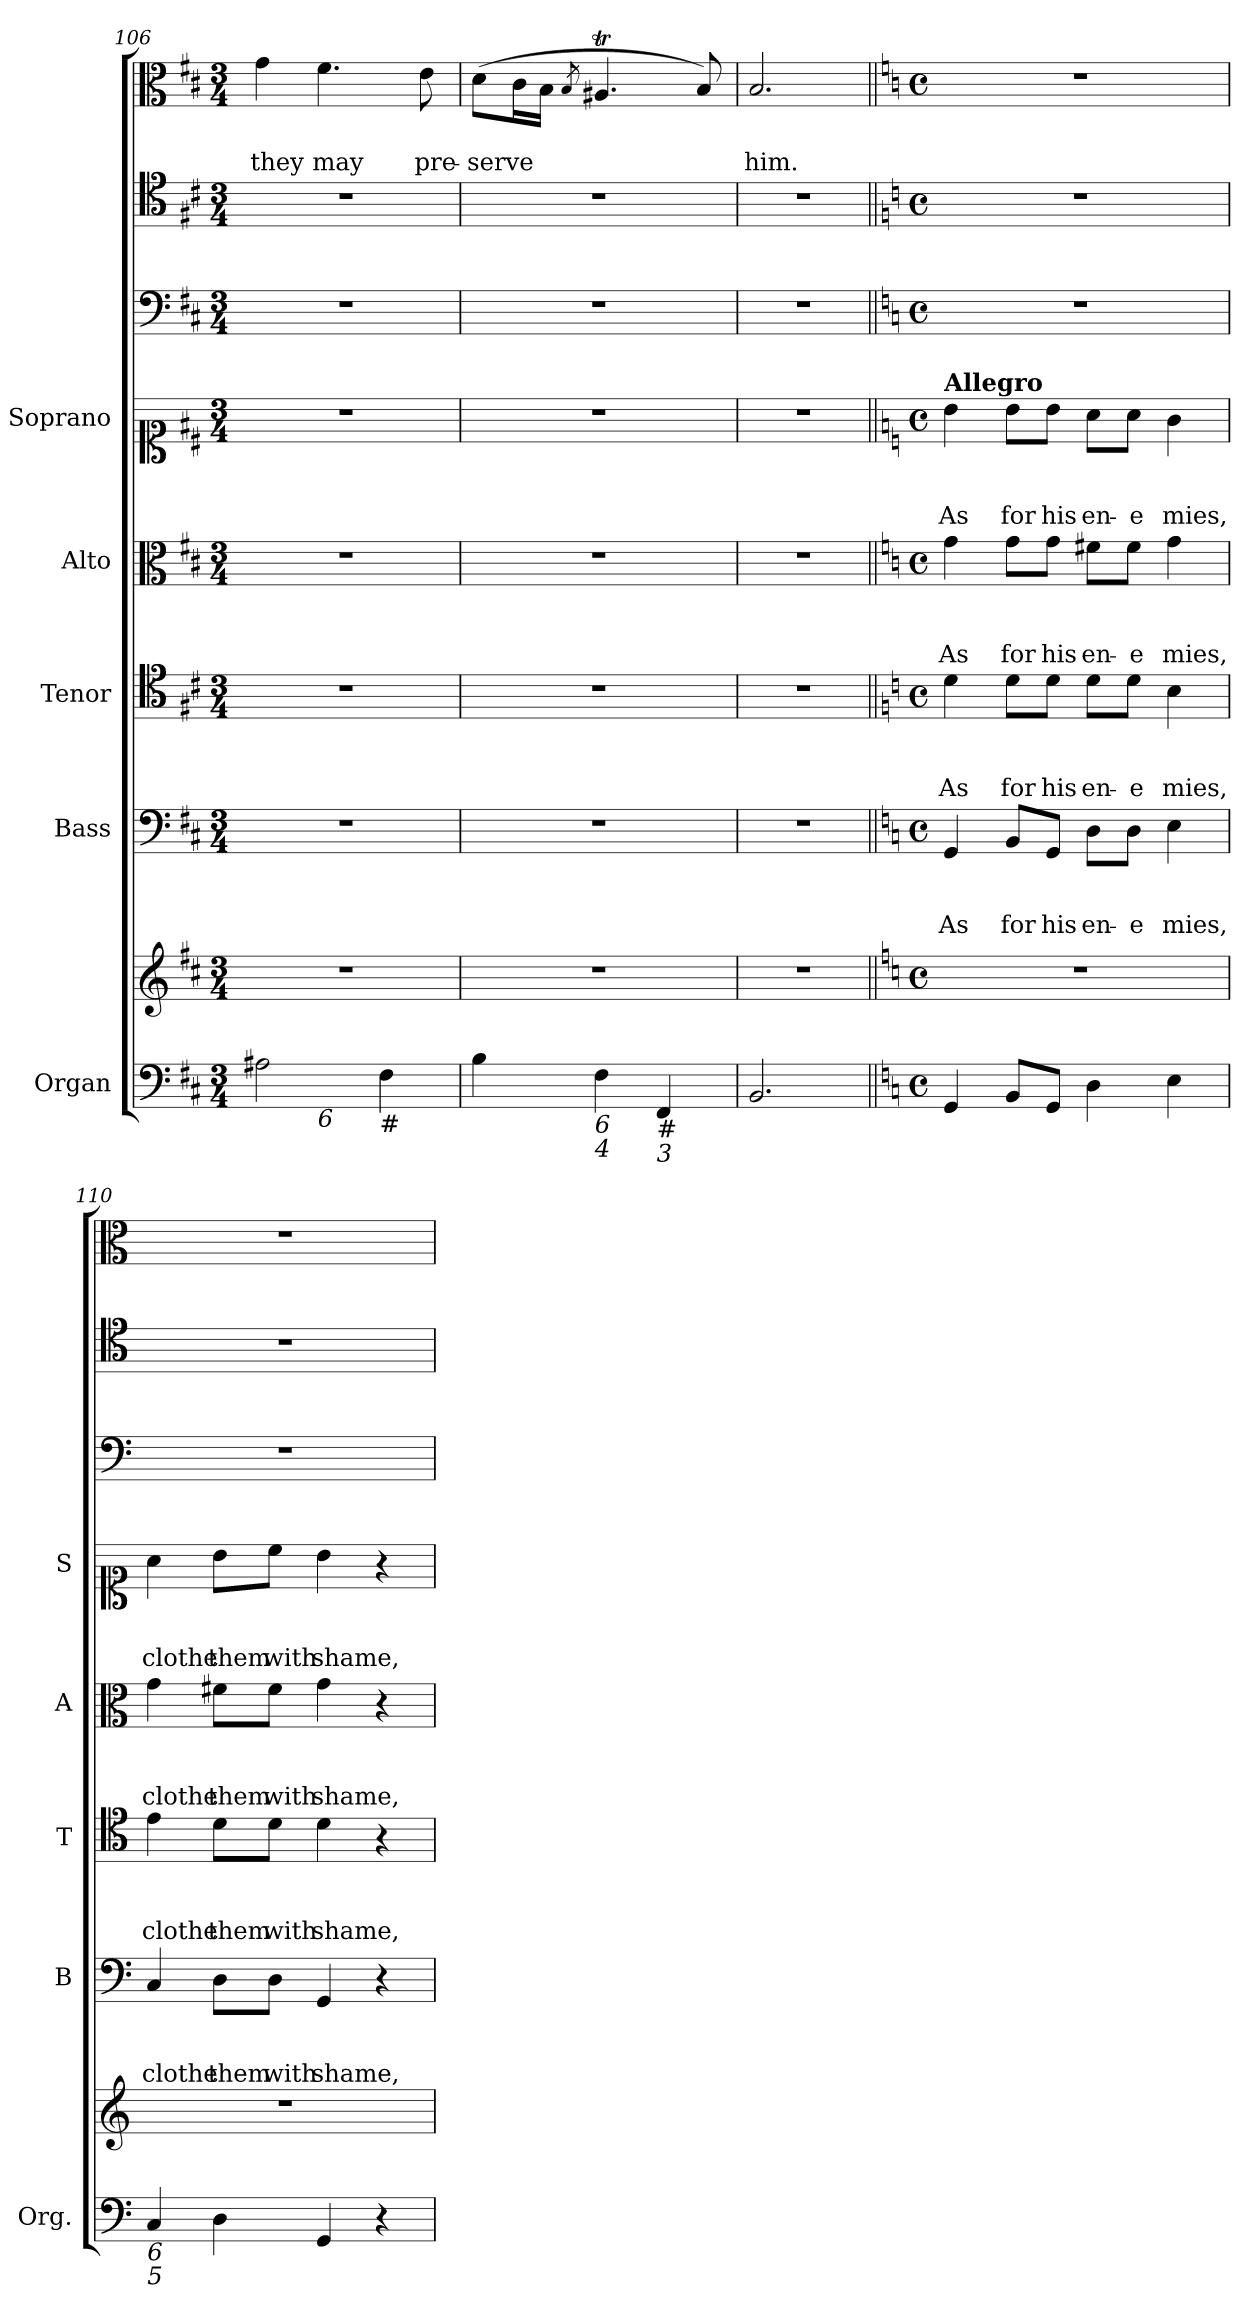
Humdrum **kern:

**kern	**kern	**kern	**text	**text	**text	**kern	**text	**text	**text	**kern	**text	**text	**text	**kern	**text	**text	**text	**kern	**kern	**kern	**text	**text
*part8	*part8	*part7	*part7	*part7	*part7	*part6	*part6	*part6	*part6	*part5	*part5	*part5	*part5	*part4	*part4	*part4	*part4	*part3	*part2	*part1	*part1	*part1
*staff9	*staff8	*staff7	*staff7	*staff7	*staff7	*staff6	*staff6	*staff6	*staff6	*staff5	*staff5	*staff5	*staff5	*staff4	*staff4	*staff4	*staff4	*staff3	*staff2	*staff1	*staff1	*staff1
*I"Organ	*	*I"Bass	*	*	*	*I"Tenor	*	*	*	*I"Alto	*	*	*	*I"Soprano	*	*	*	*	*	*	*	*
*I'Org.	*	*I'B	*	*	*	*I'T	*	*	*	*I'A	*	*	*	*I'S	*	*	*	*	*	*	*	*
*clefF4	*clefG2	*clefF4	*	*	*	*clefC4	*	*	*	*clefC3	*	*	*	*clefC1	*	*	*	*clefF4	*clefC4	*clefC3	*	*
*k[f#c#]	*k[f#c#]	*k[f#c#]	*	*	*	*k[f#c#]	*	*	*	*k[f#c#]	*	*	*	*k[f#c#]	*	*	*	*k[f#c#]	*k[f#c#]	*k[f#c#]	*	*
*D:	*D:	*D:	*	*	*	*D:	*	*	*	*D:	*	*	*	*D:	*	*	*	*D:	*D:	*D:	*	*
*M3/4	*M3/4	*M3/4	*	*	*	*M3/4	*	*	*	*M3/4	*	*	*	*M3/4	*	*	*	*M3/4	*M3/4	*M3/4	*	*
=106	=106	=106	=106	=106	=106	=106	=106	=106	=106	=106	=106	=106	=106	=106	=106	=106	=106	=106	=106	=106	=106	=106
!LO:TX:b:i:t=7	!	!	!	!	!	!	!	!	!	!	!	!	!	!	!	!	!	!	!	!	!	!
!	!	!	!	!	!	!	!	!	!	!	!	!	!	!	!	!	!	!	!	!	!	!LO:LY:b
*^	*	*	*	*	*	*	*	*	*	*	*	*	*	*	*	*	*	*	*	*	*	*
2A#X\	4ryy	2.r	2.r	.	.	.	2.r	.	.	.	2.r	.	.	.	2.r	.	.	.	2.r	2.r	4g\	.	they
!	!LO:TX:b:i:t=6	!	!	!	!	!	!	!	!	!	!	!	!	!	!	!	!	!	!	!	!	!	!
!	!	!	!	!	!	!	!	!	!	!	!	!	!	!	!	!	!	!	!	!	!	!	!LO:LY:b
.	2ryy	.	.	.	.	.	.	.	.	.	.	.	.	.	.	.	.	.	.	.	4.f#\	.	may
!LO:TX:b:t=#	!	!	!	!	!	!	!	!	!	!	!	!	!	!	!	!	!	!	!	!	!	!	!
4F#\	.	.	.	.	.	.	.	.	.	.	.	.	.	.	.	.	.	.	.	.	.	.	.
!	!	!	!	!	!	!	!	!	!	!	!	!	!	!	!	!	!	!	!	!	!	!	!LO:LY:b
.	.	.	.	.	.	.	.	.	.	.	.	.	.	.	.	.	.	.	.	.	8e\	.	pre-
=107	=107	=107	=107	=107	=107	=107	=107	=107	=107	=107	=107	=107	=107	=107	=107	=107	=107	=107	=107	=107	=107	=107	=107
!	!	!	!	!	!	!	!	!	!	!	!	!	!	!	!	!	!	!	!	!	!	!	!LO:LY:b
*v	*v	*	*	*	*	*	*	*	*	*	*	*	*	*	*	*	*	*	*	*	*	*	*
4B\	2.r	2.r	.	.	.	2.r	.	.	.	2.r	.	.	.	2.r	.	.	.	2.r	2.r	(>8d\L	.	-serve
.	.	.	.	.	.	.	.	.	.	.	.	.	.	.	.	.	.	.	.	16c#\L	.	.
.	.	.	.	.	.	.	.	.	.	.	.	.	.	.	.	.	.	.	.	16B\JJ	.	.
.	.	.	.	.	.	.	.	.	.	.	.	.	.	.	.	.	.	.	.	8qB/	.	.
!LO:TX:b:i:t=6	!	!	!	!	!	!	!	!	!	!	!	!	!	!	!	!	!	!	!	!	!	!
!LO:TX:b:i:t=4	!	!	!	!	!	!	!	!	!	!	!	!	!	!	!	!	!	!	!	!	!	!
4F#\	.	.	.	.	.	.	.	.	.	.	.	.	.	.	.	.	.	.	.	4.A#Xt/	.	.
!LO:TX:b:t=#	!	!	!	!	!	!	!	!	!	!	!	!	!	!	!	!	!	!	!	!	!	!
!LO:TX:b:i:t=3	!	!	!	!	!	!	!	!	!	!	!	!	!	!	!	!	!	!	!	!	!	!
4FF#/	.	.	.	.	.	.	.	.	.	.	.	.	.	.	.	.	.	.	.	.	.	.
.	.	.	.	.	.	.	.	.	.	.	.	.	.	.	.	.	.	.	.	8B/)	.	.
=108	=108	=108	=108	=108	=108	=108	=108	=108	=108	=108	=108	=108	=108	=108	=108	=108	=108	=108	=108	=108	=108	=108
!	!	!	!	!	!	!	!	!	!	!	!	!	!	!	!	!	!	!	!	!	!	!LO:LY:b
2.BB/	2.r	2.r	.	.	.	2.r	.	.	.	2.r	.	.	.	2.r	.	.	.	2.r	2.r	2.B/	.	him.
!!LO:LB:g=z
=109||	=109||	=109||	=109||	=109||	=109||	=109||	=109||	=109||	=109||	=109||	=109||	=109||	=109||	=109||	=109||	=109||	=109||	=109||	=109||	=109||	=109||	=109||
*k[]	*k[]	*k[]	*	*	*	*k[]	*	*	*	*k[]	*	*	*	*k[]	*	*	*	*k[]	*k[]	*k[]	*	*
*C:	*C:	*C:	*	*	*	*C:	*	*	*	*C:	*	*	*	*C:	*	*	*	*C:	*C:	*C:	*	*
*M4/4	*M4/4	*M4/4	*	*	*	*M4/4	*	*	*	*M4/4	*	*	*	*M4/4	*	*	*	*M4/4	*M4/4	*M4/4	*	*
*met(c)	*met(c)	*met(c)	*	*	*	*met(c)	*	*	*	*met(c)	*	*	*	*met(c)	*	*	*	*met(c)	*met(c)	*met(c)	*	*
*	*	*	*	*	*	*	*	*	*	*	*	*	*	*MM100	*	*	*	*	*	*	*	*
!	!	!	!	!	!	!	!	!	!	!	!	!	!	!LO:TX:a:B:t=Allegro	!	!	!	!	!	!	!	!
!	!	!	!	!	!LO:LY:b	!	!	!	!LO:LY:b	!	!	!	!LO:LY:b	!	!	!	!LO:LY:b	!	!	!	!	!
4GG/	1r	4GG/	.	.	As	4d\	.	.	As	4g\	.	.	As	4b\	.	.	As	1r	1r	1r	.	.
!	!	!	!	!	!LO:LY:b	!	!	!	!LO:LY:b	!	!	!	!LO:LY:b	!	!	!	!LO:LY:b	!	!	!	!	!
8BB/L	.	8BB/L	.	.	for	8d\L	.	.	for	8g\L	.	.	for	8b\L	.	.	for	.	.	.	.	.
!	!	!	!	!	!LO:LY:b	!	!	!	!LO:LY:b	!	!	!	!LO:LY:b	!	!	!	!LO:LY:b	!	!	!	!	!
8GG/J	.	8GG/J	.	.	his	8d\J	.	.	his	8g\J	.	.	his	8b\J	.	.	his	.	.	.	.	.
!	!	!	!	!	!LO:LY:b	!	!	!	!LO:LY:b	!	!	!	!LO:LY:b	!	!	!	!LO:LY:b	!	!	!	!	!
4D\	.	8D\L	.	.	en-	8d\L	.	.	en-	8f#X\L	.	.	en-	8a\L	.	.	en-	.	.	.	.	.
!	!	!	!	!	!LO:LY:b	!	!	!	!LO:LY:b	!	!	!	!LO:LY:b	!	!	!	!LO:LY:b	!	!	!	!	!
.	.	8D\J	.	.	-e	8d\J	.	.	-e	8f#\J	.	.	-e	8a\J	.	.	-e	.	.	.	.	.
!	!	!	!	!	!LO:LY:b	!	!	!	!LO:LY:b	!	!	!	!LO:LY:b	!	!	!	!LO:LY:b	!	!	!	!	!
4E\	.	4E\	.	.	mies,	4B\	.	.	mies,	4g\	.	.	mies,	4g\	.	.	mies,	.	.	.	.	.
=110	=110	=110	=110	=110	=110	=110	=110	=110	=110	=110	=110	=110	=110	=110	=110	=110	=110	=110	=110	=110	=110	=110
!LO:TX:b:i:t=6	!	!	!	!	!	!	!	!	!	!	!	!	!	!	!	!	!	!	!	!	!	!
!LO:TX:b:i:t=5	!	!	!	!	!	!	!	!	!	!	!	!	!	!	!	!	!	!	!	!	!	!
!	!	!	!	!	!LO:LY:b	!	!	!	!LO:LY:b	!	!	!	!LO:LY:b	!	!	!	!LO:LY:b	!	!	!	!	!
4C/	1r	4C/	.	.	clothe	4e\	.	.	clothe	4g\	.	.	clothe	4a\	.	.	clothe	1r	1r	1r	.	.
!	!	!	!	!	!LO:LY:b	!	!	!	!LO:LY:b	!	!	!	!LO:LY:b	!	!	!	!LO:LY:b	!	!	!	!	!
4D\	.	8D\L	.	.	them	8d\L	.	.	them	8f#X\L	.	.	them	8b\L	.	.	them	.	.	.	.	.
!	!	!	!	!	!LO:LY:b	!	!	!	!LO:LY:b	!	!	!	!LO:LY:b	!	!	!	!LO:LY:b	!	!	!	!	!
.	.	8D\J	.	.	with	8d\J	.	.	with	8f#\J	.	.	with	8cc\J	.	.	with	.	.	.	.	.
!	!	!	!	!	!LO:LY:b	!	!	!	!LO:LY:b	!	!	!	!LO:LY:b	!	!	!	!LO:LY:b	!	!	!	!	!
4GG/	.	4GG/	.	.	shame,	4d\	.	.	shame,	4g\	.	.	shame,	4b\	.	.	shame,	.	.	.	.	.
4r	.	4r	.	.	.	4r	.	.	.	4r	.	.	.	4r	.	.	.	.	.	.	.	.
=	=	=	=	=	=	=	=	=	=	=	=	=	=	=	=	=	=	=	=	=	=	=
*-	*-	*-	*-	*-	*-	*-	*-	*-	*-	*-	*-	*-	*-	*-	*-	*-	*-	*-	*-	*-	*-	*-
